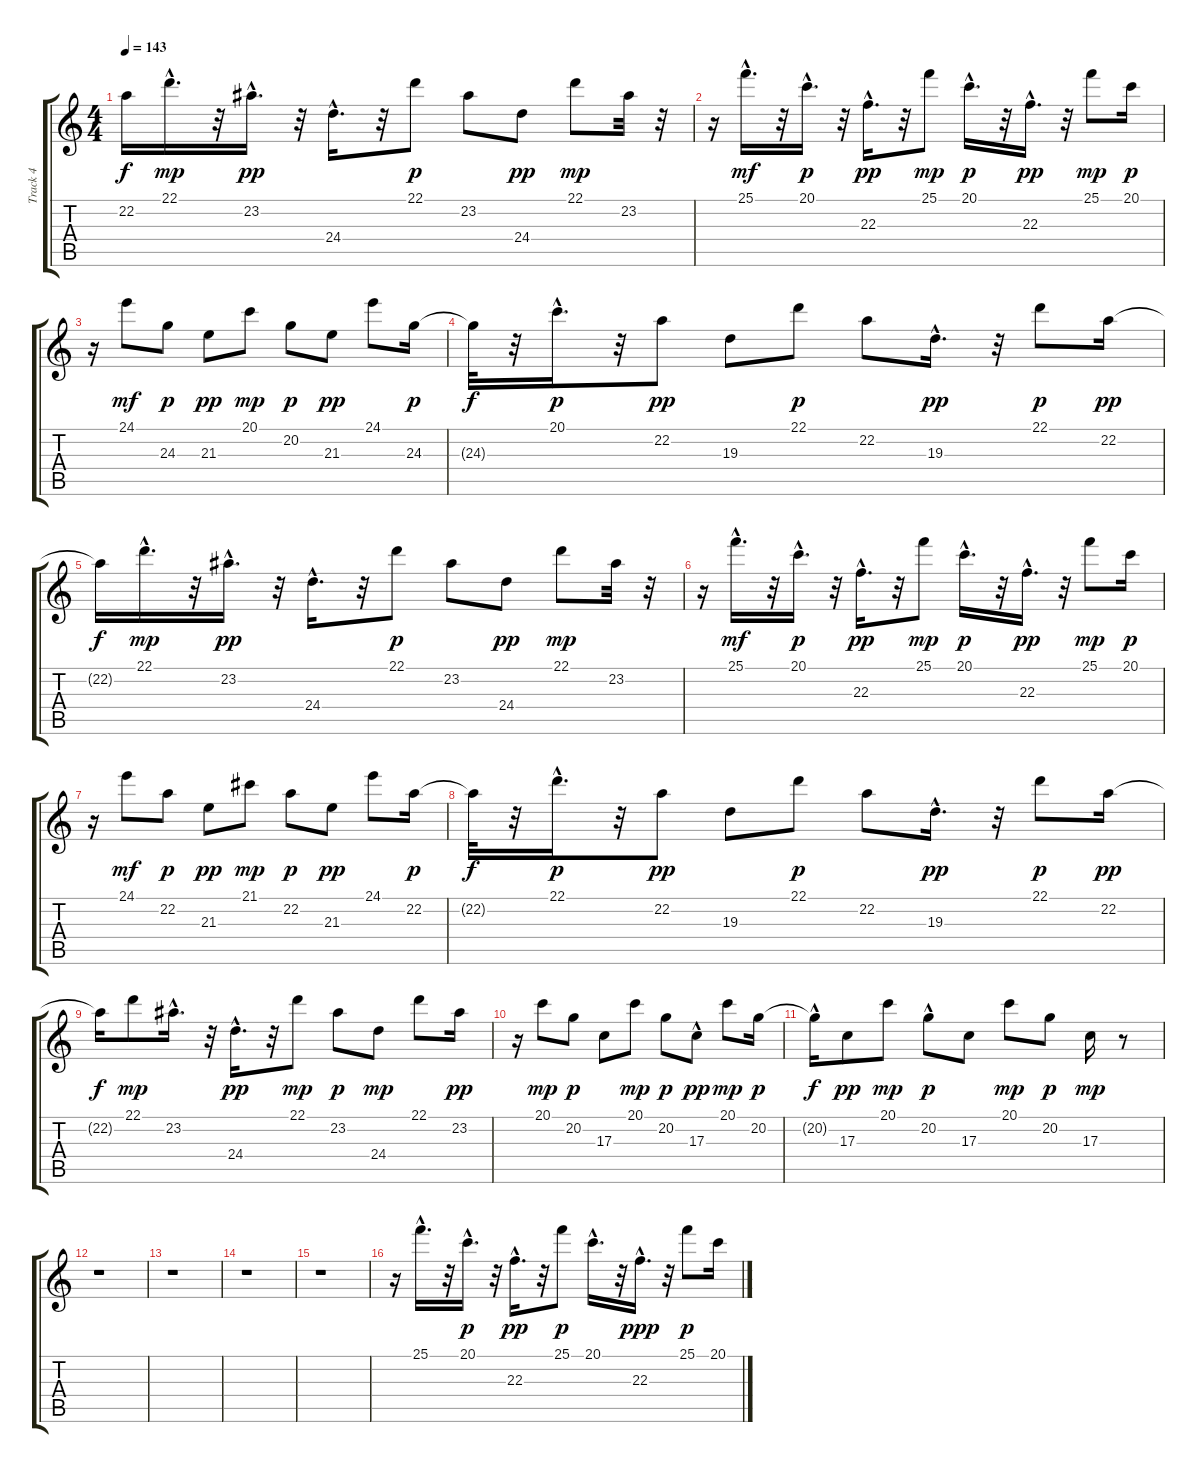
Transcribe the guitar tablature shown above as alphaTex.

\track ("Track 4" "Track 4") {instrument pad1newage}
\staff {score tabs}
\tuning (E4 B3 G3 D3 A2 E2) {hide}
\ts (4 4)
\tempo 143
\clef g2
\ks c
22.2{t}.16{dy f} 22.1{hac}.16{d dy mp} r.32 23.2{hac}.16{d dy pp} r.32 24.4{hac}.16{d} r.32 22.1.8{dy p} 23.2.8 24.4.8{dy pp} 22.1.8{dy mp} 23.2.32 r.32 |
r.16 25.1{hac}.16{d dy mf} r.32 20.1{hac}.16{d dy p} r.32 22.3{hac}.16{d dy pp} r.32 25.1.8{dy mp} 20.1{hac}.16{d dy p} r.32 22.3{hac}.16{d dy pp} r.32 25.1.8{dy mp} 20.1.16{dy p} |
r.16 24.1.8{dy mf} 24.3.8{dy p} 21.3.8{dy pp} 20.1.8{dy mp} 20.2.8{dy p} 21.3.8{dy pp} 24.1.8 24.3.16{dy p} |
24.3{t}.32{dy f} r.32 20.1{hac}.16{d dy p} r.32 22.2.8{dy pp} 19.3.8 22.1.8{dy p} 22.2.8 19.3{hac}.16{d dy pp} r.32 22.1.8{dy p} 22.2.16{dy pp} |
22.2{t}.16{dy f} 22.1{hac}.16{d dy mp} r.32 23.2{hac}.16{d dy pp} r.32 24.4{hac}.16{d} r.32 22.1.8{dy p} 23.2.8 24.4.8{dy pp} 22.1.8{dy mp} 23.2.32 r.32 |
r.16 25.1{hac}.16{d dy mf} r.32 20.1{hac}.16{d dy p} r.32 22.3{hac}.16{d dy pp} r.32 25.1.8{dy mp} 20.1{hac}.16{d dy p} r.32 22.3{hac}.16{d dy pp} r.32 25.1.8{dy mp} 20.1.16{dy p} |
r.16 24.1.8{dy mf} 22.2.8{dy p} 21.3.8{dy pp} 21.1.8{dy mp} 22.2.8{dy p} 21.3.8{dy pp} 24.1.8 22.2.16{dy p} |
22.2{t}.32{dy f} r.32 22.1{hac}.16{d dy p} r.32 22.2.8{dy pp} 19.3.8 22.1.8{dy p} 22.2.8 19.3{hac}.16{d dy pp} r.32 22.1.8{dy p} 22.2.16{dy pp} |
22.2{t}.16{dy f} 22.1.8{dy mp} 23.2{hac}.16{d} r.32 24.4{hac}.16{d dy pp} r.32 22.1.8{dy mp} 23.2.8{dy p} 24.4.8{dy mp} 22.1.8 23.2.16{dy pp} |
r.16 20.1.8{dy mp} 20.2.8{dy p} 17.3.8 20.1.8{dy mp} 20.2.8{dy p} 17.3{hac}.8{dy pp} 20.1.8{dy mp} 20.2.16{dy p} |
20.2{hac t}.16{dy f} 17.3.8{dy pp} 20.1.8{dy mp} 20.2{hac}.8{dy p} 17.3.8 20.1.8{dy mp} 20.2.8{dy p} 17.3.16{dy mp} r.8 |
r.1 |
r.1 |
r.1 |
r.1 |
r.16 25.1{hac}.16{d} r.32 20.1{hac}.16{d dy p} r.32 22.3{hac}.16{d dy pp} r.32 25.1.8{dy p} 20.1{hac}.16{d} r.32 22.3{hac}.16{d dy ppp} r.32 25.1.8{dy p} 20.1.16
